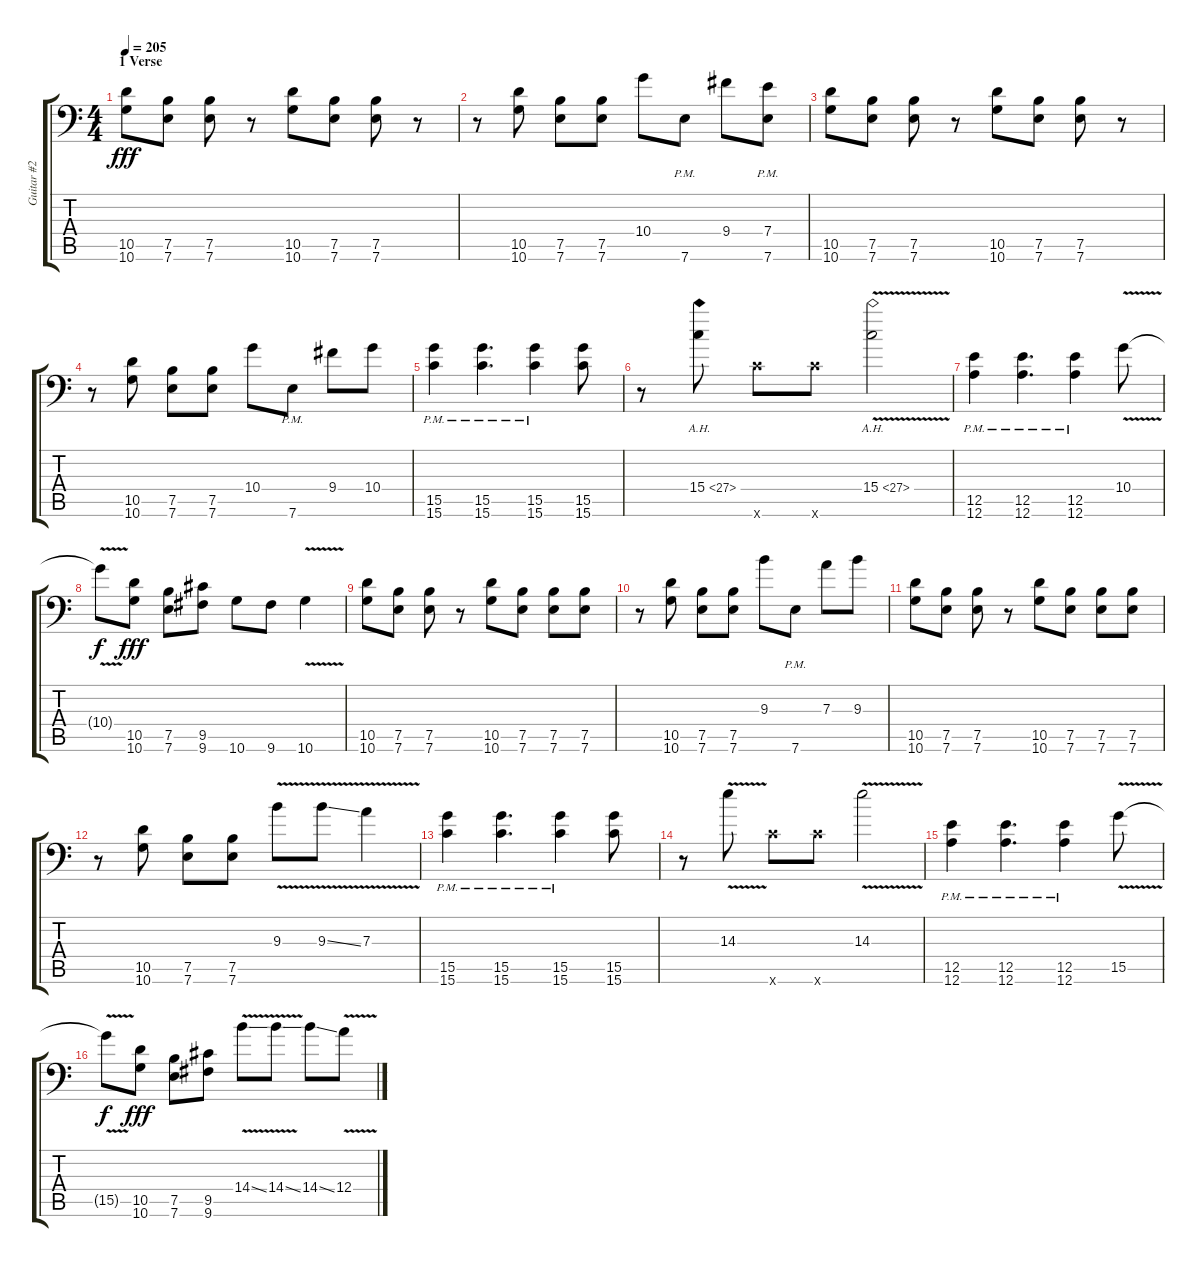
\track ("Guitar #2 " "Guitar #2 ") {instrument overdrivenguitar}
\staff {score tabs}
\tuning (B3 Gb3 D3 A2 E2 A1) {hide}
\ts (4 4)
\section ("" "1 Verse ")
\tempo 205
\clef f4
\ks c
(10.5 10.6).8{dy fff} (7.5 7.6).8 (7.5 7.6).8 r.8 (10.5 10.6).8 (7.5 7.6).8 (7.5 7.6).8 r.8 |
r.8 (10.5 10.6).8 (7.5 7.6).8 (7.5 7.6).8 10.4.8 7.6{pm}.8 9.4.8 (7.4 7.6{pm}).8 |
(10.5 10.6).8 (7.5 7.6).8 (7.5 7.6).8 r.8 (10.5 10.6).8 (7.5 7.6).8 (7.5 7.6).8 r.8 |
r.8 (10.5 10.6).8 (7.5 7.6).8 (7.5 7.6).8 10.4.8 7.6{pm}.8 9.4.8 10.4.8 |
(15.5{pm} 15.6{pm}).4 (15.5{pm} 15.6{pm}).4{d} (15.5{pm} 15.6{pm}).4 (15.5 15.6).8 |
r.8 15.4{ah 12}.8 15.6{x}.8 15.6{x}.8 15.4{ah 12 v}.2 |
(12.5{pm} 12.6{pm}).4 (12.5{pm} 12.6{pm}).4{d} (12.5{pm} 12.6{pm}).4 10.4{v}.8 |
10.4{t}.8{dy f} (10.5 10.6).8{dy fff} (7.5 7.6).8 (9.5 9.6).8 10.6.8 9.6.8 10.6{v}.4 |
(10.5 10.6).8 (7.5 7.6).8 (7.5 7.6).8 r.8 (10.5 10.6).8 (7.5 7.6).8 (7.5 7.6).8 (7.5 7.6).8 |
r.8 (10.5 10.6).8 (7.5 7.6).8 (7.5 7.6).8 9.3.8 7.6{pm}.8 7.3.8 9.3.8 |
(10.5 10.6).8 (7.5 7.6).8 (7.5 7.6).8 r.8 (10.5 10.6).8 (7.5 7.6).8 (7.5 7.6).8 (7.5 7.6).8 |
r.8 (10.5 10.6).8 (7.5 7.6).8 (7.5 7.6).8 9.3{v}.8 9.3{v ss}.8 7.3{v}.4 |
(15.5{pm} 15.6{pm}).4 (15.5{pm} 15.6{pm}).4{d} (15.5{pm} 15.6{pm}).4 (15.5 15.6).8 |
r.8 14.3{v}.8 15.6{x}.8 15.6{x}.8 14.3{v}.2 |
(12.5{pm} 12.6{pm}).4 (12.5{pm} 12.6{pm}).4{d} (12.5{pm} 12.6{pm}).4 15.5{v}.8 |
15.5{t}.8{dy f} (10.5 10.6).8{dy fff} (7.5 7.6).8 (9.5 9.6).8 14.4{v ss}.8 14.4{v ss}.8 14.4{ss}.8 12.4{v}.8
